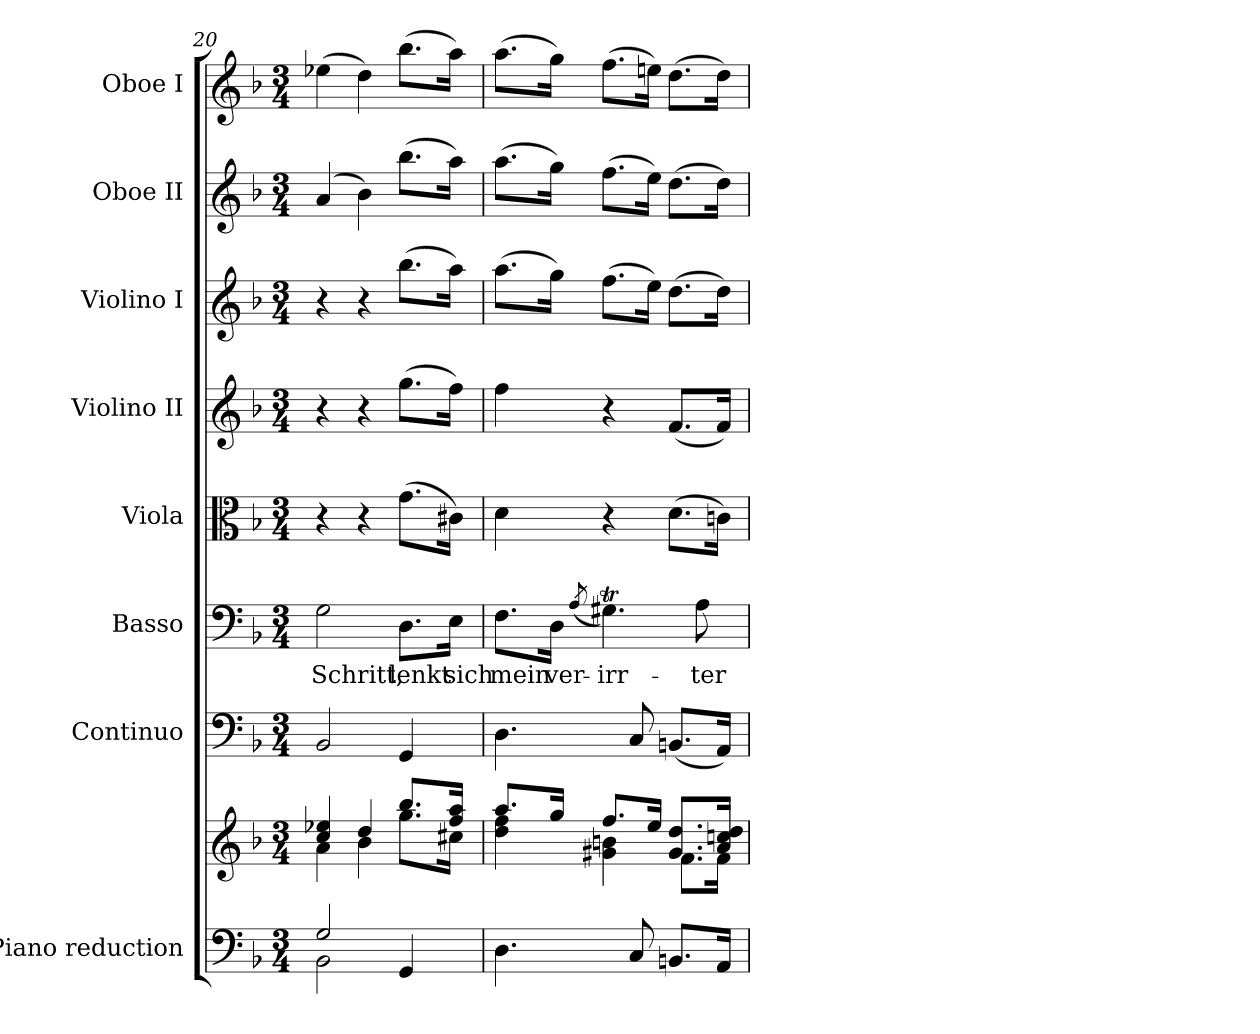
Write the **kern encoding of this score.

**kern	**kern	**kern	**kern	**text	**kern	**kern	**kern	**kern	**kern
*part8	*part8	*part7	*part6	*part6	*part5	*part4	*part3	*part2	*part1
*staff9	*staff8	*staff7	*staff6	*staff6	*staff5	*staff4	*staff3	*staff2	*staff1
*I"Piano reduction	*	*I"Continuo	*I"Basso	*	*I"Viola	*I"Violino II	*I"Violino I	*I"Oboe II	*I"Oboe I
*I'Pno	*	*	*	*	*	*	*	*I'Ob	*I'Ob
*clefF4	*clefG2	*clefF4	*clefF4	*	*clefC3	*clefG2	*clefG2	*clefG2	*clefG2
*k[b-]	*k[b-]	*k[b-]	*k[b-]	*	*k[b-]	*k[b-]	*k[b-]	*k[b-]	*k[b-]
*M3/4	*M3/4	*M3/4	*M3/4	*	*M3/4	*M3/4	*M3/4	*M3/4	*M3/4
=20	=20	=20	=20	=20	=20	=20	=20	=20	=20
*^	*^	*	*	*	*	*	*	*	*
!	!	!	!	!	!	!LO:LY:b	!	!	!	!	!
2G/	2BB-\	4cc/ 4ee-X/	4a\	2BB-/	2G\	Schritt,	4r	4r	4r	(4a/	(4ee-X\
.	.	4dd/	4b-\	.	.	.	4r	4r	4r	4b-\)	4dd\)
!	!	!	!	!	!	!LO:LY:b	!	!	!	!	!
4GG/	4ryy	8.bb-/L	8.gg\L	4GG/	8.D\L	lenkt	(8.g\L	(8.gg\L	(8.bb-\L	(8.bb-\L	(8.bb-\L
!	!	!	!	!	!	!LO:LY:b	!	!	!	!	!
.	.	16ff/ 16aa/Jk	16cc#X\Jk	.	16E\Jk	sich	16c#X\Jk)	16ff\Jk)	16aa\Jk)	16aa\Jk)	16aa\Jk)
*v	*v	*	*	*	*	*	*	*	*	*	*
!!LO:PB:g=z
=21	=21	=21	=21	=21	=21	=21	=21	=21	=21	=21
!	!	!	!	!	!LO:LY:b	!	!	!	!	!
4.D\	8.aa/L	4dd\ 4ff\	4.D\	8.F\L	mein	4d\	4ff\	(8.aa\L	(8.aa\L	(8.aa\L
!	!	!	!	!	!LO:LY:b	!	!	!	!	!
.	16gg/Jk	.	.	16D\Jk	ver-	.	.	16gg\Jk)	16gg\Jk)	16gg\Jk)
.	.	.	.	(8qA/	.	.	.	.	.	.
!	!	!	!	!	!LO:LY:b	!	!	!	!	!
.	8.ff/L	4g#X\ 4bn\	.	4.G#Xt\)	-irr-	4r	4r	(8.ff\L	(8.ff\L	(8.ff\L
8C/	.	.	8C/	.	.	.	.	.	.	.
.	16ee/Jk	.	.	.	.	.	.	16ee\Jk)	16ee\Jk)	16een\Jk)
8.BBn/L	8.g#/ 8.dd/L	8.f\L	(8.BBn/L	.	.	(8.d\L	(8.f/L	(8.dd\L	(8.dd\L	(8.dd\L
!	!	!	!	!	!LO:LY:b	!	!	!	!	!
.	.	.	.	8A\	-ter	.	.	.	.	.
16AA/Jk	16a/ 16ccn/ 16dd/Jk	16f\Jk	16AA/Jk)	.	.	16cn\Jk)	16f/Jk)	16dd\Jk)	16dd\Jk)	16dd\Jk)
*	*v	*v	*	*	*	*	*	*	*	*
=	=	=	=	=	=	=	=	=	=
*-	*-	*-	*-	*-	*-	*-	*-	*-	*-
